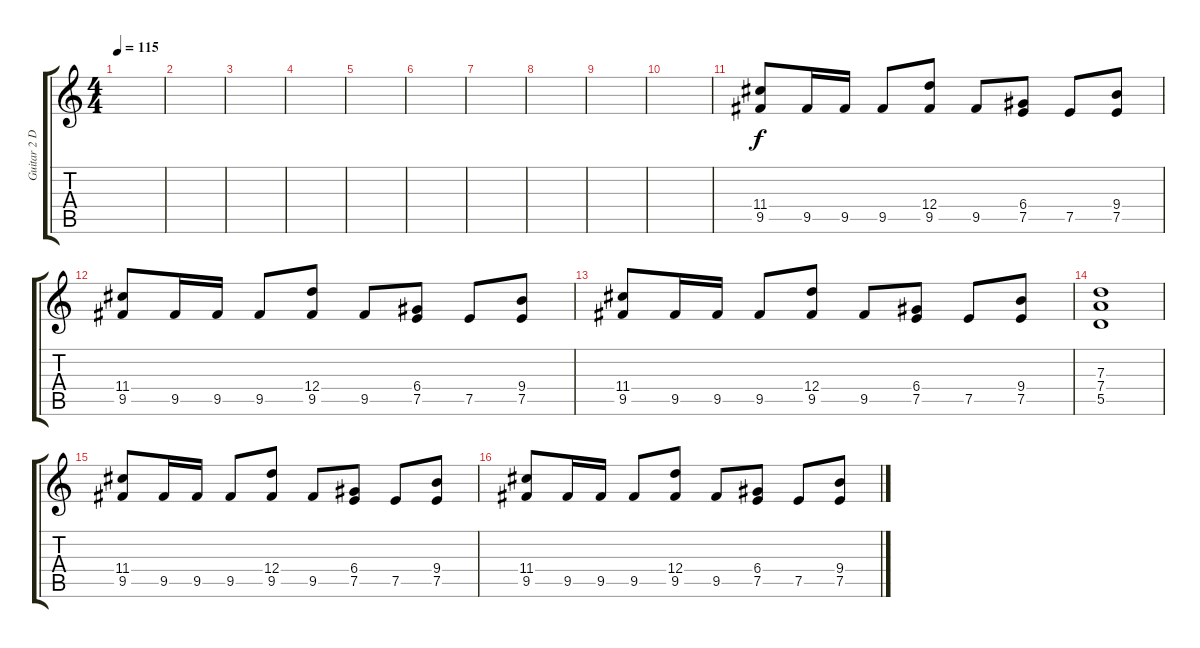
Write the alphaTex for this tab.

\track ("Guitar 2 Distorted" "Guitar 2 D") {instrument distortionguitar}
\staff {score tabs}
\tuning (E4 B3 G3 D3 A2 E2) {hide}
\ts (4 4)
\tempo 115
\clef g2
\ks c
|
|
|
|
|
|
|
|
|
|
(11.4 9.5).8 9.5.16 9.5.16 9.5.8 (12.4 9.5).8 9.5.8 (6.4 7.5).8 7.5.8 (9.4 7.5).8 |
(11.4 9.5).8 9.5.16 9.5.16 9.5.8 (12.4 9.5).8 9.5.8 (6.4 7.5).8 7.5.8 (9.4 7.5).8 |
(11.4 9.5).8 9.5.16 9.5.16 9.5.8 (12.4 9.5).8 9.5.8 (6.4 7.5).8 7.5.8 (9.4 7.5).8 |
(7.3 7.4 5.5).1 |
(11.4 9.5).8 9.5.16 9.5.16 9.5.8 (12.4 9.5).8 9.5.8 (6.4 7.5).8 7.5.8 (9.4 7.5).8 |
(11.4 9.5).8 9.5.16 9.5.16 9.5.8 (12.4 9.5).8 9.5.8 (6.4 7.5).8 7.5.8 (9.4 7.5).8
